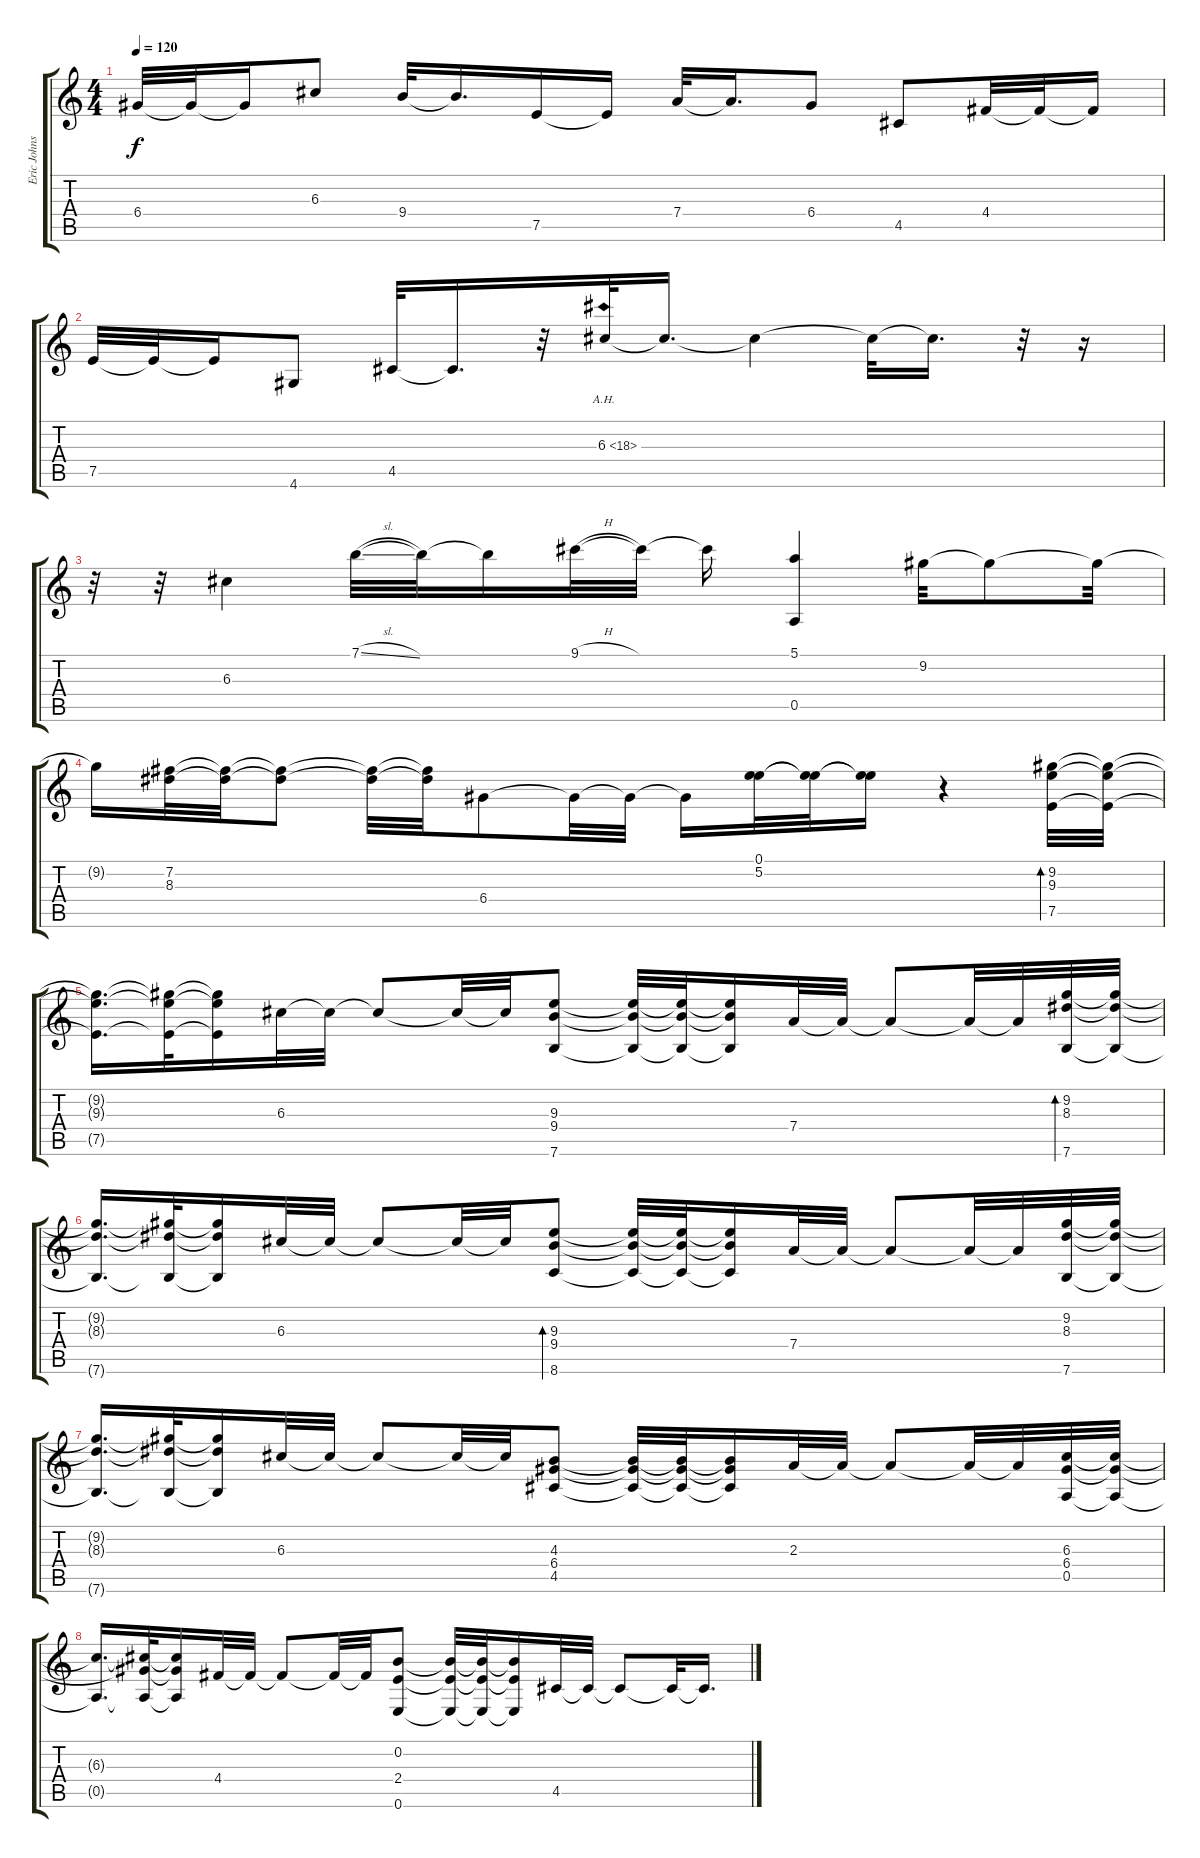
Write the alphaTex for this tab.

\track ("Eric Johnson" "Eric Johns") {instrument electricguitarjazz}
\staff {score tabs}
\tuning (E4 B3 G3 D3 A2 E2) {hide}
\ts (4 4)
\tempo 120
\clef g2
\ks c
6.4.32{dy f} 6.4{t}.32 6.4{t}.16 6.3.8 9.4.32 9.4{t}.16{d} 7.5.16 7.5{t}.16 7.4.32 7.4{t}.16{d} 6.4.8 4.5.8 4.4.32 4.4{t}.32 4.4{t}.16 |
7.5.32 7.5{t}.32 7.5{t}.16 4.6.8 4.5.32 4.5{t}.16{d} r.32 6.3{ah 12}.32 6.3{t}.16{d} 6.3{t}.4 6.3{t}.32 6.3{t}.16{d} r.32 r.16 |
r.32 r.32 6.3.4 7.1{sl}.32 7.1{t}.32 7.1{t}.16 9.1{h}.32 9.1{t}.32 9.1{t}.16 (5.1 0.5).4 9.2.32 9.2{t}.8 9.2{t}.32 |
9.2{t}.16 (7.2 8.3).32 (7.2{t} 8.3{t}).32 (7.2{t} 8.3{t}).8 (7.2{t} 8.3{t}).32 (7.2{t} 8.3{t}).32 6.4.8 6.4{t}.32 6.4{t}.32 6.4{t}.16 (0.1 5.2).32 (0.1{t} 5.2{t}).32 (0.1{t} 5.2{t}).16 r.4 (9.2 9.3 7.5).32{bd 480} (9.2{t} 9.3{t} 7.5{t}).32 |
(9.2{t} 9.3{t} 7.5{t}).16{d} (9.2{t} 9.3{t} 7.5{t}).32 (9.2{t} 9.3{t} 7.5{t}).16 6.3.32 6.3{t}.32 6.3{t}.8 6.3{t}.32 6.3{t}.32 (9.3 9.4 7.6).8 (9.3{t} 9.4{t} 7.6{t}).32 (9.3{t} 9.4{t} 7.6{t}).32 (9.3{t} 9.4{t} 7.6{t}).16 7.4.32 7.4{t}.32 7.4{t}.8 7.4{t}.32 7.4{t}.32 (9.2 8.3 7.6).32{bd 480} (9.2{t} 8.3{t} 7.6{t}).32 |
(9.2{t} 8.3{t} 7.6{t}).16{d} (9.2{t} 8.3{t} 7.6{t}).32 (9.2{t} 8.3{t} 7.6{t}).16 6.3.32 6.3{t}.32 6.3{t}.8 6.3{t}.32 6.3{t}.32 (9.3 9.4 8.6).8{bd 480} (9.3{t} 9.4{t} 8.6{t}).32 (9.3{t} 9.4{t} 8.6{t}).32 (9.3{t} 9.4{t} 8.6{t}).16 7.4.32 7.4{t}.32 7.4{t}.8 7.4{t}.32 7.4{t}.32 (9.2 8.3 7.6).32 (9.2{t} 8.3{t} 7.6{t}).32 |
(9.2{t} 8.3{t} 7.6{t}).16{d} (9.2{t} 8.3{t} 7.6{t}).32 (9.2{t} 8.3{t} 7.6{t}).16 6.3.32 6.3{t}.32 6.3{t}.8 6.3{t}.32 6.3{t}.32 (4.3 6.4 4.5).8 (4.3{t} 6.4{t} 4.5{t}).32 (4.3{t} 6.4{t} 4.5{t}).32 (4.3{t} 6.4{t} 4.5{t}).16 2.3.32 2.3{t}.32 2.3{t}.8 2.3{t}.32 2.3{t}.32 (6.3 6.4 0.5).32 (6.3{t} 6.4{t} 0.5{t}).32 |
(6.3{t} 0.5{t}).16{d} (6.3{t} 6.4{t} 0.5{t}).32 (6.3{t} 6.4{t} 0.5{t}).16 4.4.32 4.4{t}.32 4.4{t}.8 4.4{t}.32 4.4{t}.32 (0.2 2.4 0.6).8 (0.2{t} 2.4{t} 0.6{t}).32 (0.2{t} 2.4{t} 0.6{t}).32 (0.2{t} 2.4{t} 0.6{t}).16 4.5.32 4.5{t}.32 4.5{t}.8 4.5{t}.32 4.5{t}.16{d}
